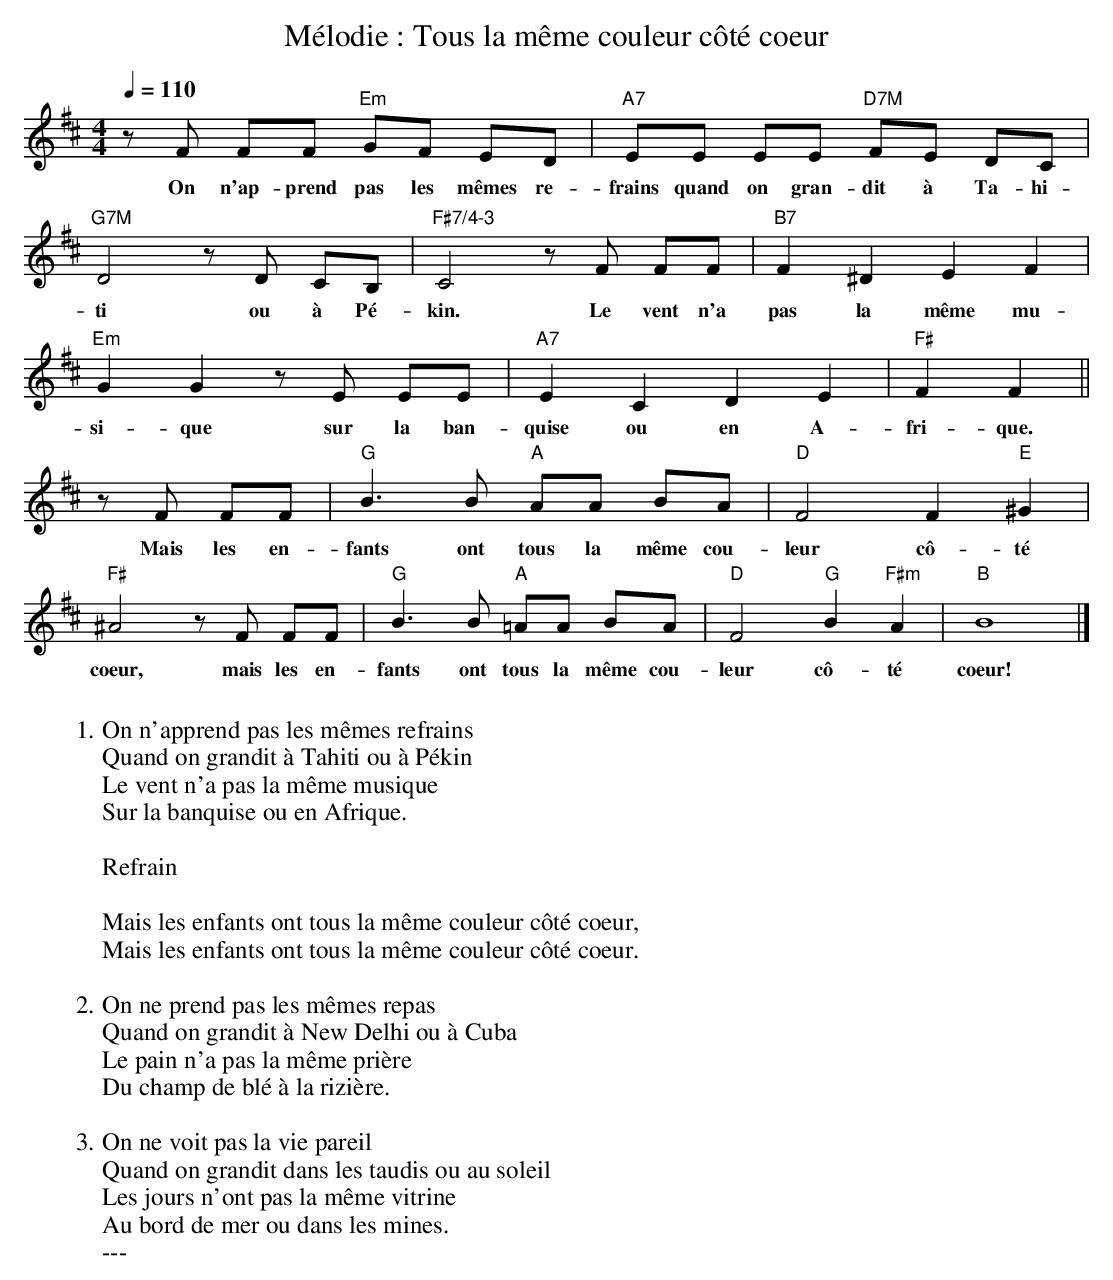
X:1
T:Mélodie : Tous la même couleur côté coeur
M:4/4
L:1/8
Q:1/4=110
K:D
zF FF "Em"GF ED | "A7"EE EE "D7M"FE DC |
w:On n'ap-prend pas les mêmes re-frains quand on gran-dit à Ta-hi-
"G7M"D4 zD CB, | "F#7/4-3"C4 zF FF | "B7"F2 ^D2 E2 F2 |
w:ti ou à Pé-kin. Le vent n'a pas la même mu-
"Em"G2 G2 zE EE | "A7"E2 C2 D2 E2 | "F#"F2 F2 ||
w:si-que sur la ban-quise ou en A-fri-que.
zF FF | "G"B3 B "A"AA BA | "D"F4 F2 "E"^G2 |
w:Mais les en-fants ont tous la même cou-leur cô-té
"F#"^A4 zF FF | "G"B3 B "A"=AA BA | "D"F4 "G"B2 "F#m"A2 | "B"B8 |]
w:coeur, mais les en-fants ont tous la même cou-leur cô-té coeur!
W:
W:1. On n'apprend pas les mêmes refrains
W:Quand on grandit à Tahiti ou à Pékin
W:Le vent n'a pas la même musique
W:Sur la banquise ou en Afrique.
W:
W:Refrain
W:
W:Mais les enfants ont tous la même couleur côté coeur,
W:Mais les enfants ont tous la même couleur côté coeur.
W:
W:2. On ne prend pas les mêmes repas
W:Quand on grandit à New Delhi ou à Cuba
W:Le pain n'a pas la même prière
W:Du champ de blé à la rizière.
W:
W:3. On ne voit pas la vie pareil
W:Quand on grandit dans les taudis ou au soleil
W:Les jours n'ont pas la même vitrine
W:Au bord de mer ou dans les mines.
W:---
